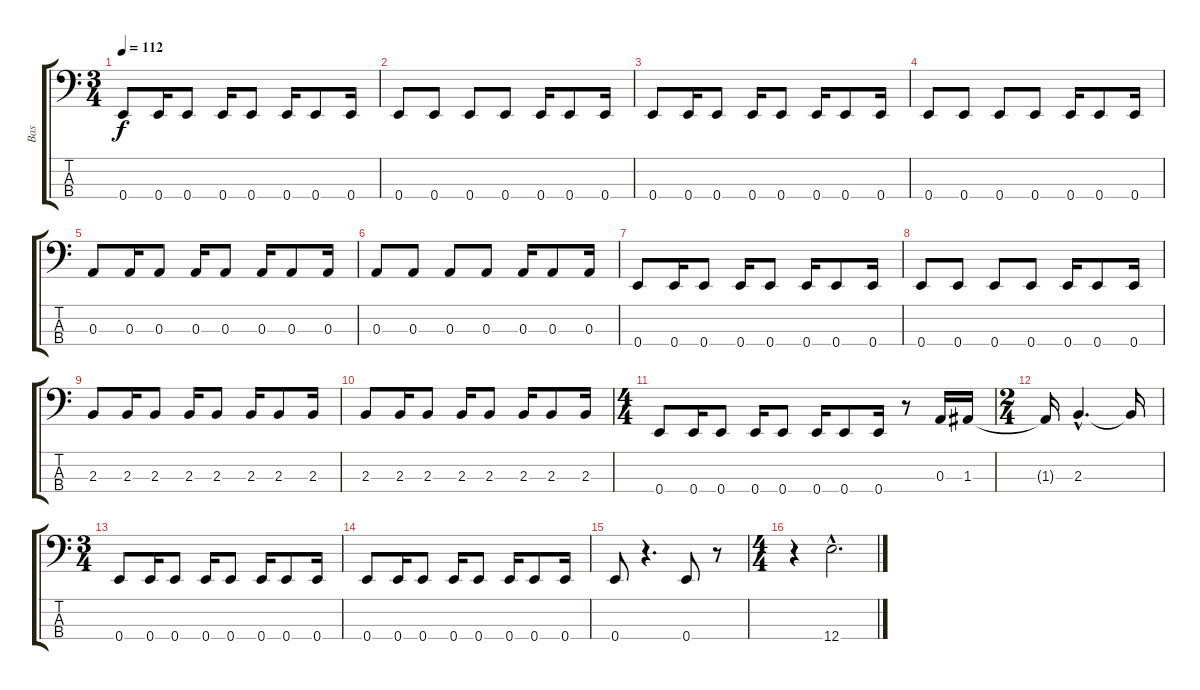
\track ("Bas" "Bas") {instrument electricbassfinger}
\staff {score tabs}
\tuning (G2 D2 A1 E1) {hide}
\ts (3 4)
\tempo 112
\clef f4
\ks c
0.4.8{dy f} 0.4.16 0.4.8 0.4.16 0.4.8 0.4.16 0.4.8 0.4.16 |
0.4.8 0.4.8 0.4.8 0.4.8 0.4.16 0.4.8 0.4.16 |
0.4.8 0.4.16 0.4.8 0.4.16 0.4.8 0.4.16 0.4.8 0.4.16 |
0.4.8 0.4.8 0.4.8 0.4.8 0.4.16 0.4.8 0.4.16 |
0.3.8 0.3.16 0.3.8 0.3.16 0.3.8 0.3.16 0.3.8 0.3.16 |
0.3.8 0.3.8 0.3.8 0.3.8 0.3.16 0.3.8 0.3.16 |
0.4.8 0.4.16 0.4.8 0.4.16 0.4.8 0.4.16 0.4.8 0.4.16 |
0.4.8 0.4.8 0.4.8 0.4.8 0.4.16 0.4.8 0.4.16 |
2.3.8 2.3.16 2.3.8 2.3.16 2.3.8 2.3.16 2.3.8 2.3.16 |
2.3.8 2.3.16 2.3.8 2.3.16 2.3.8 2.3.16 2.3.8 2.3.16 |
\ts (4 4)
0.4.8 0.4.16 0.4.8 0.4.16 0.4.8 0.4.16 0.4.8 0.4.16 r.8 0.3.16 1.3.16 |
\ts (2 4)
1.3{t}.16 2.3{hac}.4{d} 2.3{t}.16 |
\ts (3 4)
0.4.8 0.4.16 0.4.8 0.4.16 0.4.8 0.4.16 0.4.8 0.4.16 |
0.4.8 0.4.16 0.4.8 0.4.16 0.4.8 0.4.16 0.4.8 0.4.16 |
0.4.8 r.4{d} 0.4.8 r.8 |
\ts (4 4)
r.4 12.4{hac}.2{d}
